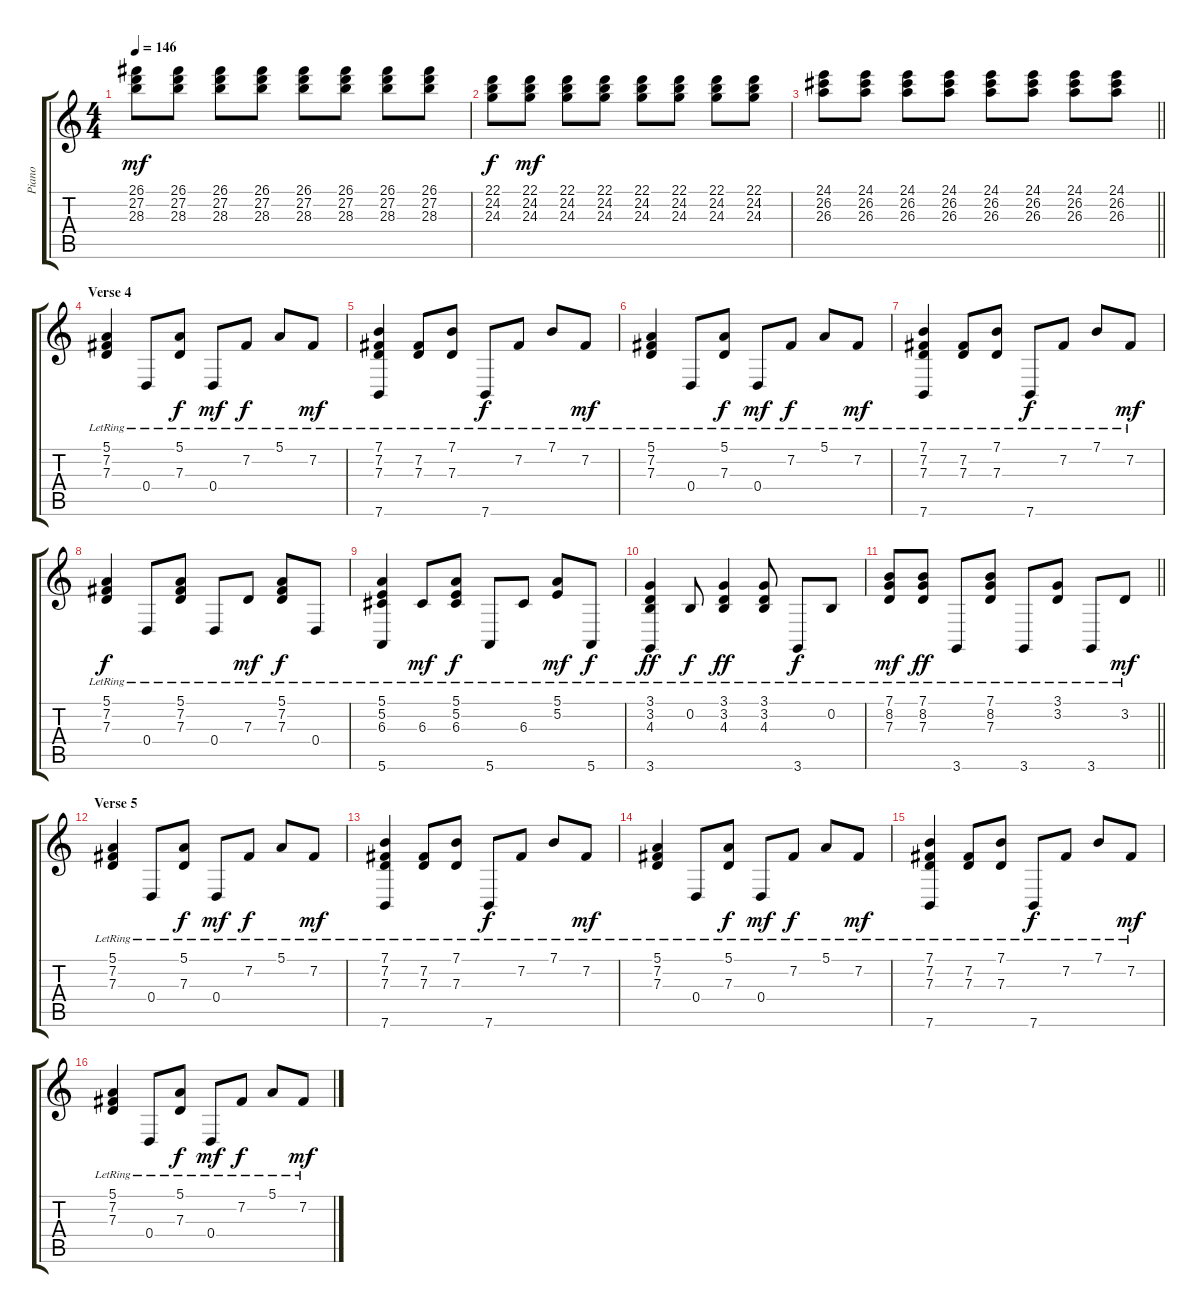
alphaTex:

\track ("Piano" "Piano") {instrument acousticgrandpiano}
\staff {score tabs}
\tuning (E4 B3 G3 D3 A2 E2) {hide}
\ts (4 4)
\tempo 146
\clef g2
\ks c
(26.1 27.2 28.3).8{dy mf} (26.1 27.2 28.3).8 (26.1 27.2 28.3).8 (26.1 27.2 28.3).8 (26.1 27.2 28.3).8 (26.1 27.2 28.3).8 (26.1 27.2 28.3).8 (26.1 27.2 28.3).8 |
(22.1 24.2 24.3).8{dy f} (22.1 24.2 24.3).8{dy mf} (22.1 24.2 24.3).8 (22.1 24.2 24.3).8 (22.1 24.2 24.3).8 (22.1 24.2 24.3).8 (22.1 24.2 24.3).8 (22.1 24.2 24.3).8 |
\barLineRight lightlight
(24.1 26.2 26.3).8 (24.1 26.2 26.3).8 (24.1 26.2 26.3).8 (24.1 26.2 26.3).8 (24.1 26.2 26.3).8 (24.1 26.2 26.3).8 (24.1 26.2 26.3).8 (24.1 26.2 26.3).8 |
\section ("" "Verse 4")
(5.1{lr} 7.2{lr} 7.3{lr}).4 0.4{lr}.8 (5.1{lr} 7.3{lr}).8{dy f} 0.4{lr}.8{dy mf} 7.2{lr}.8{dy f} 5.1{lr}.8 7.2{lr}.8{dy mf} |
(7.1{lr} 7.2{lr} 7.3{lr} 7.6{lr}).4 (7.2{lr} 7.3{lr}).8 (7.1{lr} 7.3{lr}).8 7.6{lr}.8{dy f} 7.2{lr}.8 7.1{lr}.8 7.2{lr}.8{dy mf} |
(5.1{lr} 7.2{lr} 7.3{lr}).4 0.4{lr}.8 (5.1{lr} 7.3{lr}).8{dy f} 0.4{lr}.8{dy mf} 7.2{lr}.8{dy f} 5.1{lr}.8 7.2{lr}.8{dy mf} |
(7.1{lr} 7.2{lr} 7.3{lr} 7.6{lr}).4 (7.2{lr} 7.3{lr}).8 (7.1{lr} 7.3{lr}).8 7.6{lr}.8{dy f} 7.2{lr}.8 7.1{lr}.8 7.2{lr}.8{dy mf} |
(5.1{lr} 7.2{lr} 7.3{lr}).4{dy f} 0.4{lr}.8 (5.1{lr} 7.2{lr} 7.3{lr}).8 0.4{lr}.8 7.3{lr}.8{dy mf} (5.1{lr} 7.2{lr} 7.3{lr}).8{dy f} 0.4{lr}.8 |
(5.1{lr} 5.2{lr} 6.3{lr} 5.6{lr}).4 6.3{lr}.8{dy mf} (5.1{lr} 5.2{lr} 6.3{lr}).8{dy f} 5.6{lr}.8 6.3{lr}.8 (5.1{lr} 5.2{lr}).8{dy mf} 5.6{lr}.8{dy f} |
(3.1{lr} 3.2{lr} 4.3{lr} 3.6{lr}).4{dy ff} 0.2{lr}.8{dy f} (3.1{lr} 3.2{lr} 4.3{lr}).4{dy ff} (3.1{lr} 3.2{lr} 4.3{lr}).8 3.6{lr}.8{dy f} 0.2{lr}.8 |
\barLineRight lightlight
(7.1{lr} 8.2{lr} 7.3{lr}).8{dy mf} (7.1{lr} 8.2{lr} 7.3{lr}).8{dy ff} 3.6{lr}.8 (7.1{lr} 8.2{lr} 7.3{lr}).8 3.6{lr}.8 (3.1{lr} 3.2{lr}).8 3.6{lr}.8 3.2{lr}.8{dy mf} |
\section ("" "Verse 5")
(5.1{lr} 7.2{lr} 7.3{lr}).4 0.4{lr}.8 (5.1{lr} 7.3{lr}).8{dy f} 0.4{lr}.8{dy mf} 7.2{lr}.8{dy f} 5.1{lr}.8 7.2{lr}.8{dy mf} |
(7.1{lr} 7.2{lr} 7.3{lr} 7.6{lr}).4 (7.2{lr} 7.3{lr}).8 (7.1{lr} 7.3{lr}).8 7.6{lr}.8{dy f} 7.2{lr}.8 7.1{lr}.8 7.2{lr}.8{dy mf} |
(5.1{lr} 7.2{lr} 7.3{lr}).4 0.4{lr}.8 (5.1{lr} 7.3{lr}).8{dy f} 0.4{lr}.8{dy mf} 7.2{lr}.8{dy f} 5.1{lr}.8 7.2{lr}.8{dy mf} |
(7.1{lr} 7.2{lr} 7.3{lr} 7.6{lr}).4 (7.2{lr} 7.3{lr}).8 (7.1{lr} 7.3{lr}).8 7.6{lr}.8{dy f} 7.2{lr}.8 7.1{lr}.8 7.2{lr}.8{dy mf} |
(5.1{lr} 7.2{lr} 7.3{lr}).4 0.4{lr}.8 (5.1{lr} 7.3{lr}).8{dy f} 0.4{lr}.8{dy mf} 7.2{lr}.8{dy f} 5.1{lr}.8 7.2{lr}.8{dy mf}
